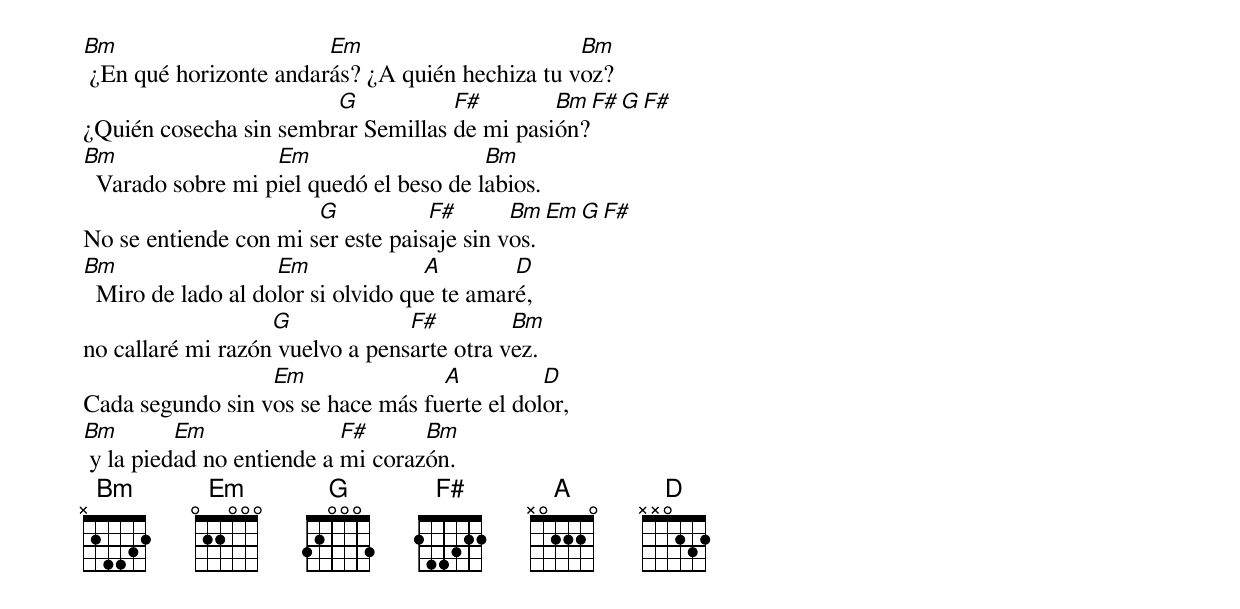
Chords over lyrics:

Bm                      Em                       Bm
 ¿En qué horizonte andarás? ¿A quién hechiza tu voz?
                        G           F#        Bm  F#  G  F#
¿Quién cosecha sin sembrar Semillas de mi pasión?
Bm                 Em                    Bm
  Varado sobre mi piel quedó el beso de labios.
                       G           F#       Bm  Em  G  F#
No se entiende con mi ser este paisaje sin vos.
Bm                  Em              A        D
  Miro de lado al dolor si olvido que te amaré,
                   G             F#         Bm
no callaré mi razón vuelvo a pensarte otra vez.
                  Em               A          D
Cada segundo sin vos se hace más fuerte el dolor,
Bm        Em               F#      Bm
 y la piedad no entiende a mi corazón.
